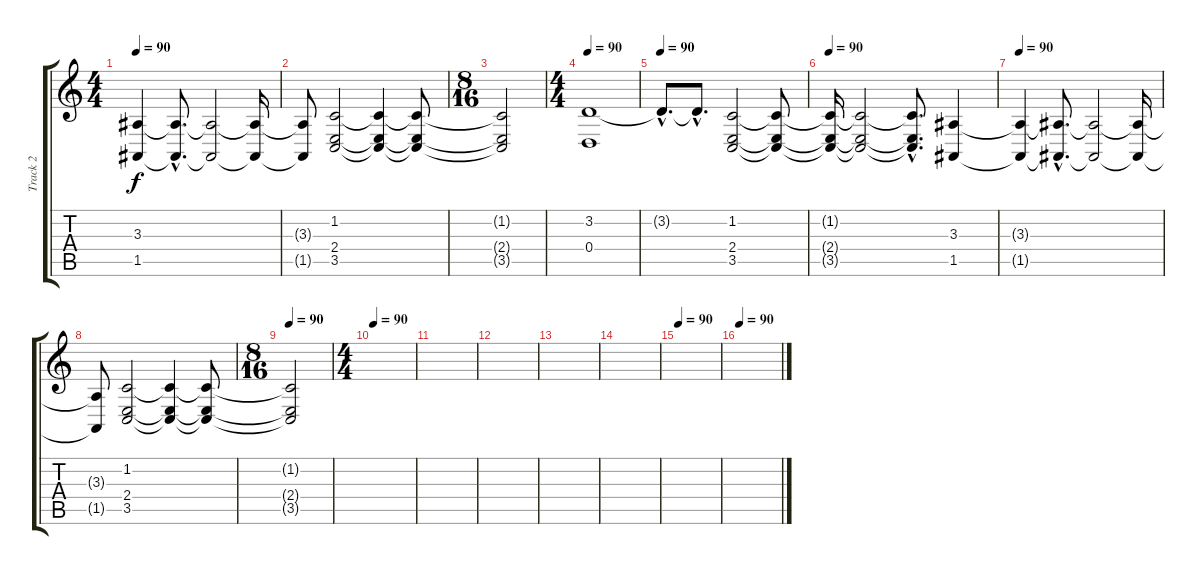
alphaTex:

\track ("Track 2" "Track 2") {instrument choiraahs}
\staff {score tabs}
\tuning (E4 B3 G3 D3 A2 E2) {hide}
\ts (4 4)
\tempo 90
\clef g2
\ks c
(3.3{t} 1.5{t}).4{dy f} (3.3{hac t} 1.5{hac t}).8{d} (3.3{t} 1.5{t}).2 (3.3{t} 1.5{t}).16 |
(3.3{t} 1.5{t}).8 (1.2 2.4 3.5).2 (1.2{t} 2.4{t} 3.5{t}).4 (1.2{t} 2.4{t} 3.5{t}).8 |
\ts (8 16)
(1.2{t} 2.4{t} 3.5{t}).2 |
\ts (4 4)
\tempo 90
(3.2 0.4).1 |
\tempo 90
3.2{hac t}.8{d} 3.2{hac t}.8{d} (1.2 2.4 3.5).2 (1.2{t} 2.4{t} 3.5{t}).8 |
\tempo 90
(1.2{t} 2.4{t} 3.5{t}).16 (1.2{t} 2.4{t} 3.5{t}).2 (1.2{hac t} 2.4{hac t} 3.5{hac t}).8{d} (3.3 1.5).4 |
\tempo 90
(3.3{t} 1.5{t}).4 (3.3{hac t} 1.5{hac t}).8{d} (3.3{t} 1.5{t}).2 (3.3{t} 1.5{t}).16 |
(3.3{t} 1.5{t}).8 (1.2 2.4 3.5).2 (1.2{t} 2.4{t} 3.5{t}).4 (1.2{t} 2.4{t} 3.5{t}).8 |
\ts (8 16)
\tempo 90
(1.2{t} 2.4{t} 3.5{t}).2 |
\ts (4 4)
\tempo 90
|
|
|
|
|
\tempo 90
|
\tempo 90
